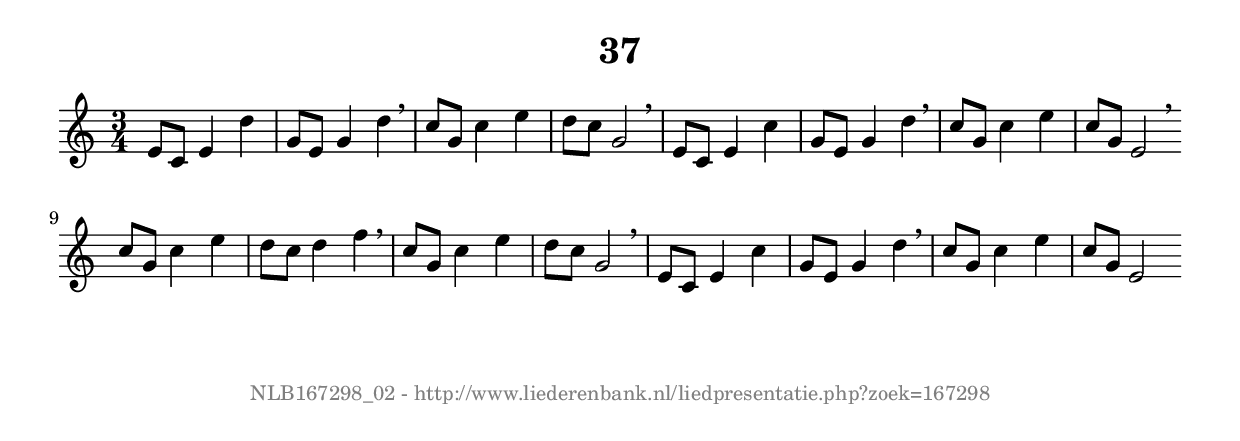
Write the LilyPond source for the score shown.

%
% produced by wce2krn 1.64 (7 June 2014)
%
\version"2.16"
#(append! paper-alist '(("long" . (cons (* 210 mm) (* 2000 mm)))))
#(set-default-paper-size "long")
sb = {\breathe}
mBreak = {\breathe }
bBreak = {\breathe }
x = {\once\override NoteHead #'style = #'cross }
gl=\glissando
itime={\override Staff.TimeSignature #'stencil = ##f }
ficta = {\once\set suggestAccidentals = ##t}
fine = {\once\override Score.RehearsalMark #'self-alignment-X = #1 \mark \markup {\italic{Fine}}}
dc = {\once\override Score.RehearsalMark #'self-alignment-X = #1 \mark \markup {\italic{D.C.}}}
dcf = {\once\override Score.RehearsalMark #'self-alignment-X = #1 \mark \markup {\italic{D.C. al Fine}}}
dcc = {\once\override Score.RehearsalMark #'self-alignment-X = #1 \mark \markup {\italic{D.C. al Coda}}}
ds = {\once\override Score.RehearsalMark #'self-alignment-X = #1 \mark \markup {\italic{D.S.}}}
dsf = {\once\override Score.RehearsalMark #'self-alignment-X = #1 \mark \markup {\italic{D.S. al Fine}}}
dsc = {\once\override Score.RehearsalMark #'self-alignment-X = #1 \mark \markup {\italic{D.S. al Coda}}}
pv = {\set Score.repeatCommands = #'((volta "1"))}
sv = {\set Score.repeatCommands = #'((volta "2"))}
tv = {\set Score.repeatCommands = #'((volta "3"))}
qv = {\set Score.repeatCommands = #'((volta "4"))}
xv = {\set Score.repeatCommands = #'((volta #f))}
\header{ tagline = ""
title = "37"
}
\score {{
\key c \major
\relative g'
{
\set melismaBusyProperties = #'()
\time 3/4
\tempo 4=120
\override Score.MetronomeMark #'transparent = ##t
\override Score.RehearsalMark #'break-visibility = #(vector #t #t #f)
e8 c e4 d' g,8 e g4 d' \sb c8 g c4 e d8 c g2 \mBreak \bar "|"
e8 c e4 c' g8 e g4 d' \sb c8 g c4 e c8 g e2 \bar":|:" \bBreak
c'8 g c4 e d8 c d4 f \sb c8 g c4 e d8 c g2 \mBreak \bar "|"
e8 c e4 c' g8 e g4 d' \sb c8 g c4 e c8 g e2 \bar":|"
 }}
 \midi { }
 \layout {
            indent = 0.0\cm
}
}
\markup { \vspace #0 } \markup { \with-color #grey \fill-line { \center-column { \smaller "NLB167298_02 - http://www.liederenbank.nl/liedpresentatie.php?zoek=167298" } } }
